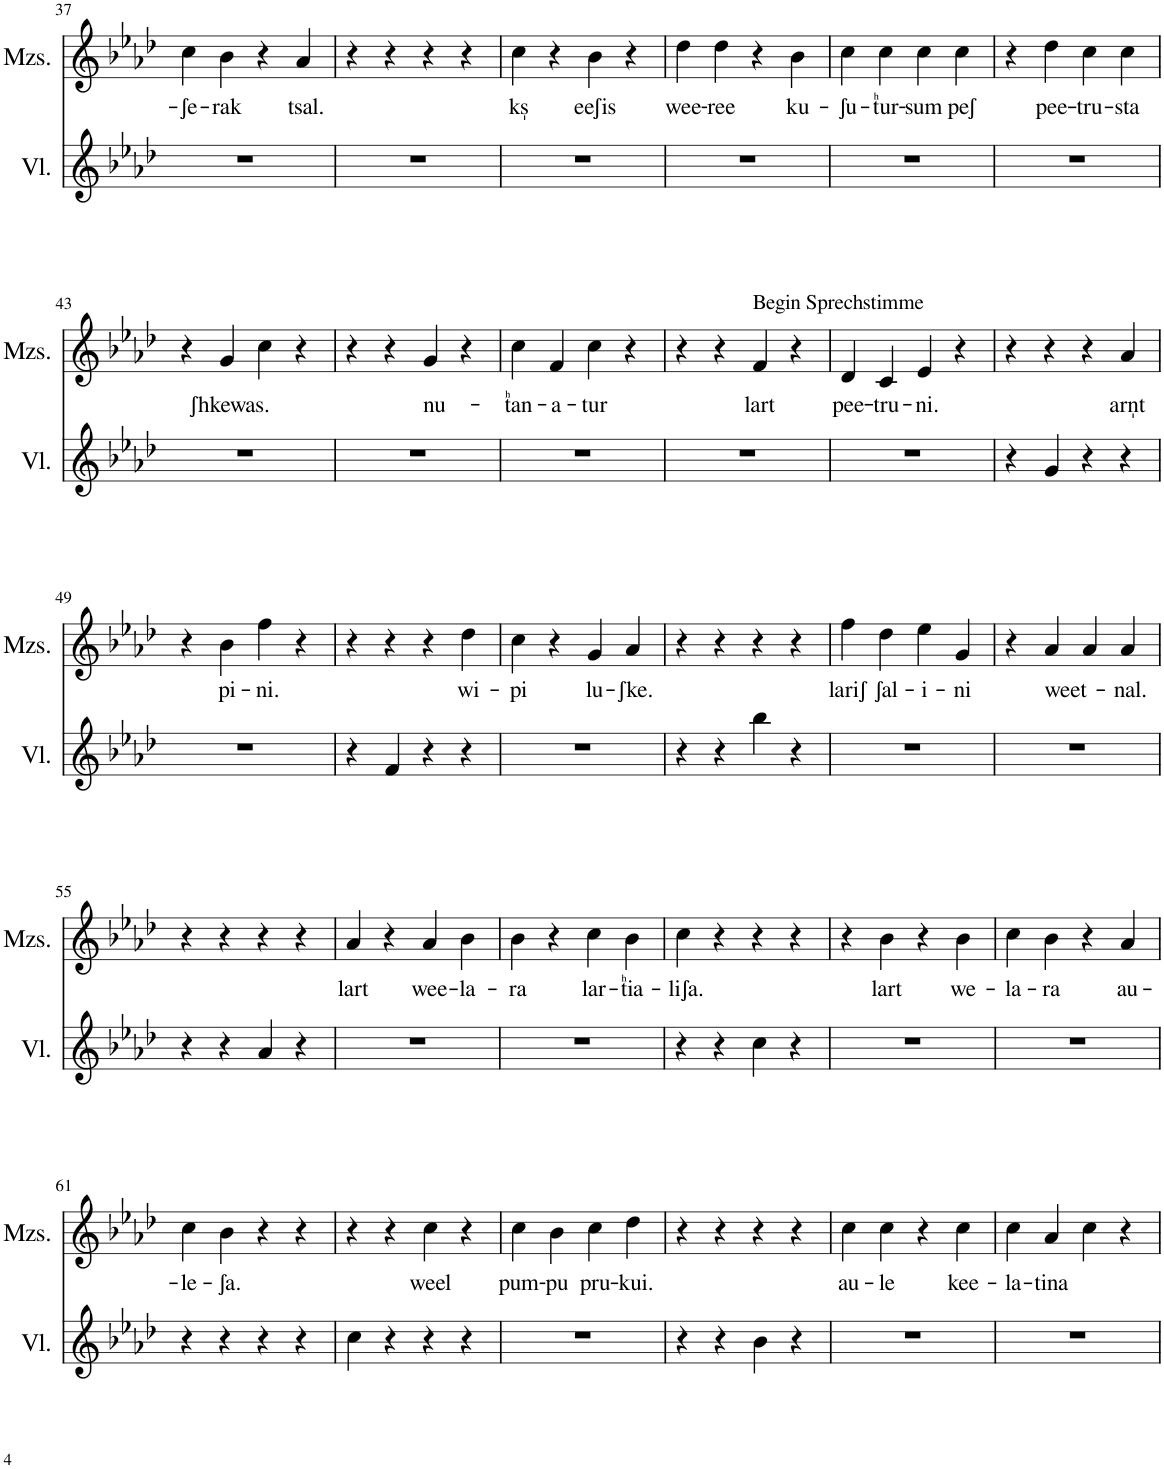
**kern	**kern	**text
*part2	*part1	*part1
*staff2	*staff1	*staff1
*I"Violin	*I"Mezzosoprano	*
*I'Vl.	*I'Mzs.	*
!!LO:PB:g=z
*clefG2	*clefG2	*
*k[b-e-a-d-]	*k[b-e-a-d-]	*
*M4/4	*M4/4	*
=37	=37	=37
!	!	!LO:LY:b
1r	4cc\	-ʃe-
!	!	!LO:LY:b
.	4b-\	-rak
.	4r	.
!	!	!LO:LY:b
.	4a-/	tsal.
=38	=38	=38
1r	4r	.
.	4r	.
.	4r	.
.	4r	.
=39	=39	=39
!	!	!LO:LY:b
1r	4cc\	ks̩
.	4r	.
!	!	!LO:LY:b
.	4b-\	eeʃis
.	4r	.
=40	=40	=40
!	!	!LO:LY:b
1r	4dd-\	wee-
!	!	!LO:LY:b
.	4dd-\	-ree
.	4r	.
!	!	!LO:LY:b
.	4b-\	ku-
=41	=41	=41
!	!	!LO:LY:b
1r	4cc\	-ʃu-
!	!	!LO:LY:b
.	4cc\	-tͪur-
!	!	!LO:LY:b
.	4cc\	-sum
!	!	!LO:LY:b
.	4cc\	peʃ
=42	=42	=42
1r	4r	.
!	!	!LO:LY:b
.	4dd-\	pee-
!	!	!LO:LY:b
.	4cc\	-tru-
!	!	!LO:LY:b
.	4cc\	-sta
!!LO:LB:g=z
=43	=43	=43
1r	4r	.
!	!	!LO:LY:b
.	4g/	ʃhkewas.
.	4cc\	.
.	4r	.
=44	=44	=44
1r	4r	.
.	4r	.
!	!	!LO:LY:b
.	4g/	nu-
.	4r	.
=45	=45	=45
!	!	!LO:LY:b
1r	4cc\	-tͪan-
!	!	!LO:LY:b
.	4f/	-a-
!	!	!LO:LY:b
.	4cc\	-tur
.	4r	.
=46	=46	=46
1r	4r	.
.	4r	.
!	!LO:TX:a:t=Begin Sprechstimme	!
!	!	!LO:LY:b
.	4f/	lart
.	4r	.
=47	=47	=47
!	!	!LO:LY:b
1r	4d-/	pee-
!	!	!LO:LY:b
.	4c/	-tru-
!	!	!LO:LY:b
.	4e-/	-ni.
.	4r	.
=48	=48	=48
4r	4r	.
4g/	4r	.
4r	4r	.
!	!	!LO:LY:b
4r	4a-/	arn̩t
!!LO:LB:g=z
=49	=49	=49
1r	4r	.
!	!	!LO:LY:b
.	4b-\	pi-
!	!	!LO:LY:b
.	4ff\	-ni.
.	4r	.
=50	=50	=50
4r	4r	.
4f/	4r	.
4r	4r	.
!	!	!LO:LY:b
4r	4dd-\	wi-
=51	=51	=51
!	!	!LO:LY:b
1r	4cc\	-pi
.	4r	.
!	!	!LO:LY:b
.	4g/	lu-
!	!	!LO:LY:b
.	4a-/	-ʃke.
=52	=52	=52
4r	4r	.
4r	4r	.
4bb-\	4r	.
4r	4r	.
=53	=53	=53
!	!	!LO:LY:b
1r	4ff\	lariʃ
!	!	!LO:LY:b
.	4dd-\	ʃal-
!	!	!LO:LY:b
.	4ee-\	-i-
!	!	!LO:LY:b
.	4g/	-ni
=54	=54	=54
1r	4r	.
!	!	!LO:LY:b
.	4a-/	weet-
.	4a-/	.
!	!	!LO:LY:b
.	4a-/	-nal.
!!LO:LB:g=z
=55	=55	=55
4r	4r	.
4r	4r	.
4a-/	4r	.
4r	4r	.
=56	=56	=56
!	!	!LO:LY:b
1r	4a-/	lart
.	4r	.
!	!	!LO:LY:b
.	4a-/	wee-
!	!	!LO:LY:b
.	4b-\	-la-
=57	=57	=57
!	!	!LO:LY:b
1r	4b-\	-ra
.	4r	.
!	!	!LO:LY:b
.	4cc\	lar-
!	!	!LO:LY:b
.	4b-\	-tͪia-
=58	=58	=58
!	!	!LO:LY:b
4r	4cc\	-liʃa.
4r	4r	.
4cc\	4r	.
4r	4r	.
=59	=59	=59
1r	4r	.
!	!	!LO:LY:b
.	4b-\	lart
.	4r	.
!	!	!LO:LY:b
.	4b-\	we-
=60	=60	=60
!	!	!LO:LY:b
1r	4cc\	-la-
!	!	!LO:LY:b
.	4b-\	-ra
.	4r	.
!	!	!LO:LY:b
.	4a-/	au-
!!LO:LB:g=z
=61	=61	=61
!	!	!LO:LY:b
4r	4cc\	-le-
!	!	!LO:LY:b
4r	4b-\	-ʃa.
4r	4r	.
4r	4r	.
=62	=62	=62
4cc\	4r	.
4r	4r	.
!	!	!LO:LY:b
4r	4cc\	weel
4r	4r	.
=63	=63	=63
!	!	!LO:LY:b
1r	4cc\	pum-
!	!	!LO:LY:b
.	4b-\	-pu
!	!	!LO:LY:b
.	4cc\	pru-
!	!	!LO:LY:b
.	4dd-\	-kui.
=64	=64	=64
4r	4r	.
4r	4r	.
4b-\	4r	.
4r	4r	.
=65	=65	=65
!	!	!LO:LY:b
1r	4cc\	au-
!	!	!LO:LY:b
.	4cc\	-le
.	4r	.
!	!	!LO:LY:b
.	4cc\	kee-
=66	=66	=66
!	!	!LO:LY:b
1r	4cc\	-la-
!	!	!LO:LY:b
.	4a-/	-tina
.	4cc\	.
.	4r	.
=	=	=
*-	*-	*-
